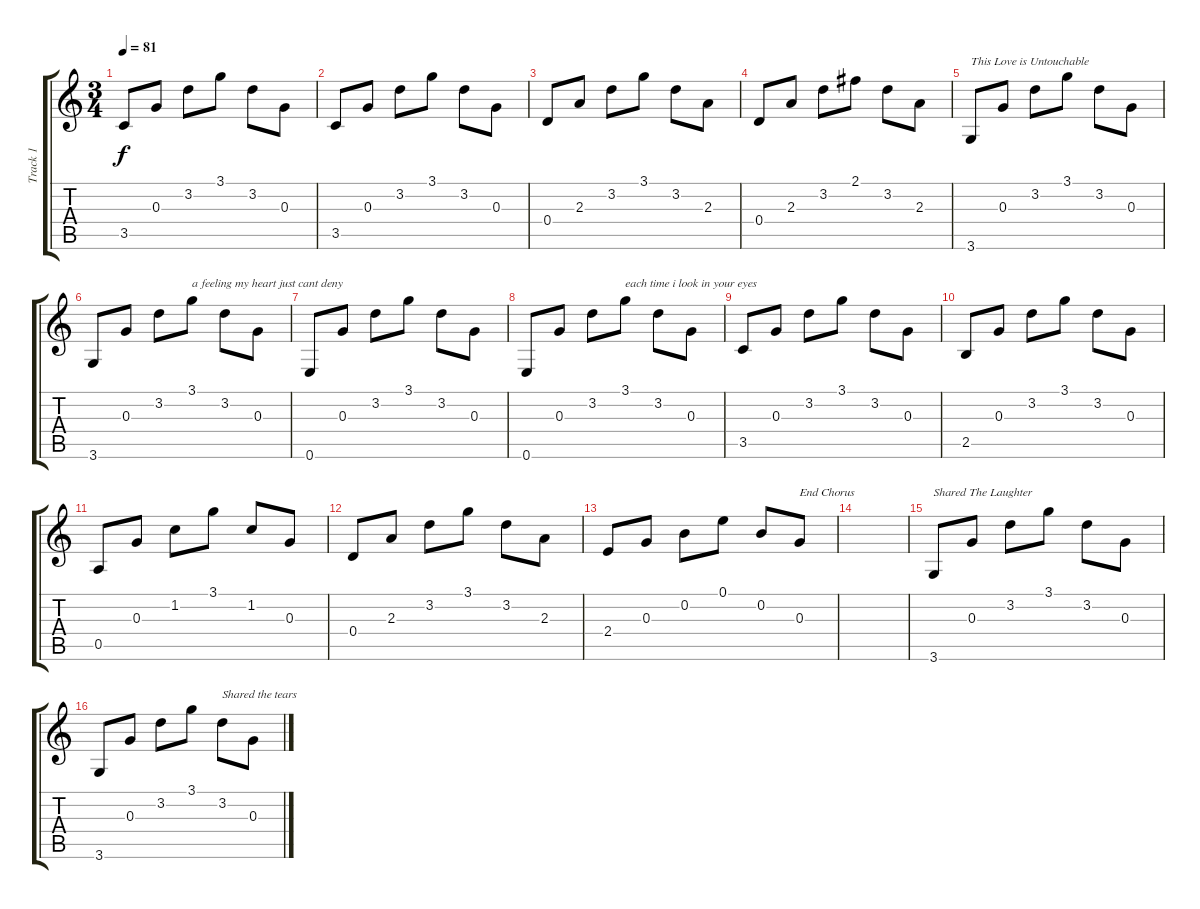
\track ("Track 1" "Track 1") {instrument acousticguitarsteel}
\staff {score tabs}
\tuning (E4 B3 G3 D3 A2 E2) {hide}
\ts (3 4)
\tempo 81
\clef g2
\ks c
3.5.8{dy f} 0.3.8 3.2.8 3.1.8 3.2.8 0.3.8 |
3.5.8 0.3.8 3.2.8 3.1.8 3.2.8 0.3.8 |
0.4.8 2.3.8 3.2.8 3.1.8 3.2.8 2.3.8 |
0.4.8 2.3.8 3.2.8 2.1.8 3.2.8 2.3.8 |
3.6.8{txt "This Love is Untouchable"} 0.3.8 3.2.8 3.1.8 3.2.8 0.3.8 |
3.6.8 0.3.8 3.2.8 3.1.8{txt "a feeling my heart just cant deny"} 3.2.8 0.3.8 |
0.6.8 0.3.8 3.2.8 3.1.8 3.2.8 0.3.8 |
0.6.8 0.3.8 3.2.8 3.1.8{txt "each time i look in your eyes"} 3.2.8 0.3.8 |
3.5.8 0.3.8 3.2.8 3.1.8 3.2.8 0.3.8 |
2.5.8 0.3.8 3.2.8 3.1.8 3.2.8 0.3.8 |
0.5.8 0.3.8 1.2.8 3.1.8 1.2.8 0.3.8 |
0.4.8 2.3.8 3.2.8 3.1.8 3.2.8 2.3.8 |
2.4.8 0.3.8 0.2.8 0.1.8 0.2.8 0.3.8{txt "End Chorus"} |
|
3.6.8{txt "Shared The Laughter"} 0.3.8 3.2.8 3.1.8 3.2.8 0.3.8 |
3.6.8 0.3.8 3.2.8 3.1.8 3.2.8{txt "Shared the tears"} 0.3.8
